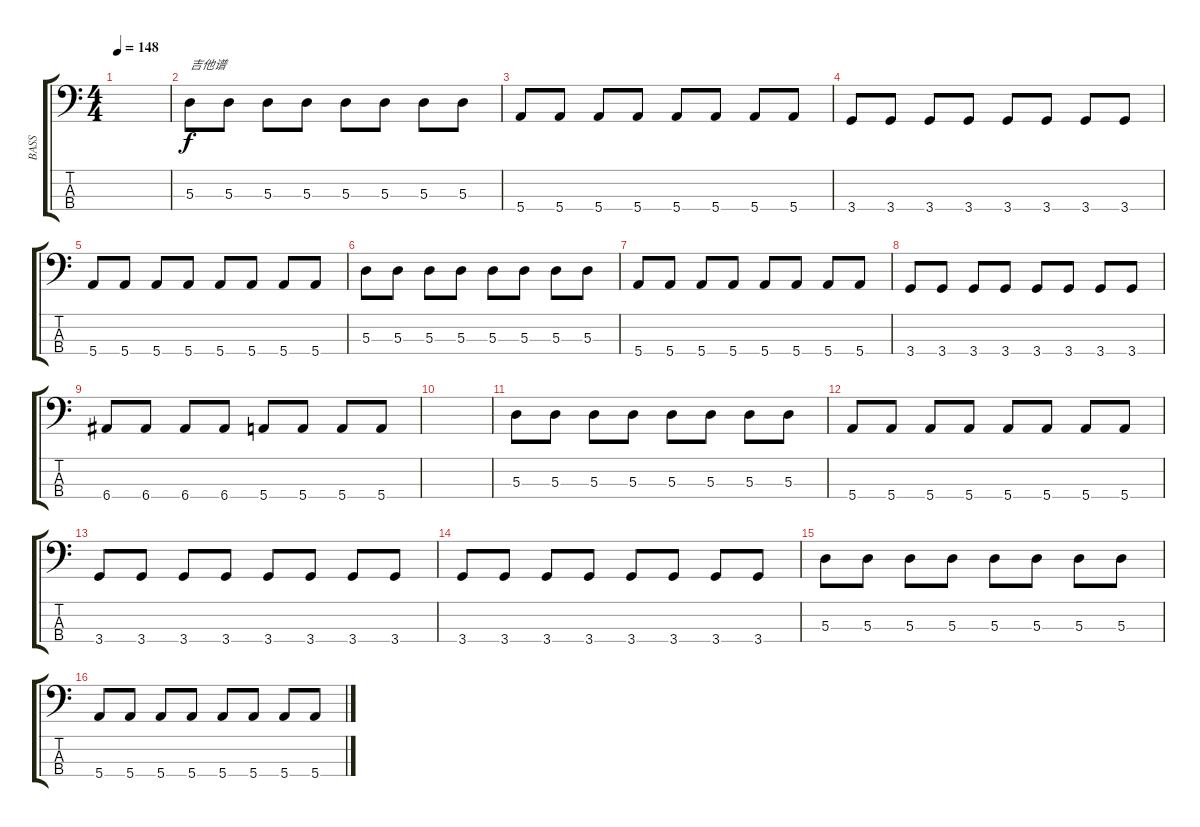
\track ("BASS" "BASS") {instrument electricbassfinger}
\staff {score tabs}
\tuning (G2 D2 A1 E1) {hide}
\ts (4 4)
\tempo 148
\clef f4
\ks c
|
5.3.8{txt "吉他谱"} 5.3.8 5.3.8 5.3.8 5.3.8 5.3.8 5.3.8 5.3.8 |
5.4.8 5.4.8 5.4.8 5.4.8 5.4.8 5.4.8 5.4.8 5.4.8 |
3.4.8 3.4.8 3.4.8 3.4.8 3.4.8 3.4.8 3.4.8 3.4.8 |
5.4.8 5.4.8 5.4.8 5.4.8 5.4.8 5.4.8 5.4.8 5.4.8 |
5.3.8 5.3.8 5.3.8 5.3.8 5.3.8 5.3.8 5.3.8 5.3.8 |
5.4.8 5.4.8 5.4.8 5.4.8 5.4.8 5.4.8 5.4.8 5.4.8 |
3.4.8 3.4.8 3.4.8 3.4.8 3.4.8 3.4.8 3.4.8 3.4.8 |
6.4.8 6.4.8 6.4.8 6.4.8 5.4.8 5.4.8 5.4.8 5.4.8 |
|
5.3.8 5.3.8 5.3.8 5.3.8 5.3.8 5.3.8 5.3.8 5.3.8 |
5.4.8 5.4.8 5.4.8 5.4.8 5.4.8 5.4.8 5.4.8 5.4.8 |
3.4.8 3.4.8 3.4.8 3.4.8 3.4.8 3.4.8 3.4.8 3.4.8 |
3.4.8 3.4.8 3.4.8 3.4.8 3.4.8 3.4.8 3.4.8 3.4.8 |
5.3.8 5.3.8 5.3.8 5.3.8 5.3.8 5.3.8 5.3.8 5.3.8 |
5.4.8 5.4.8 5.4.8 5.4.8 5.4.8 5.4.8 5.4.8 5.4.8
